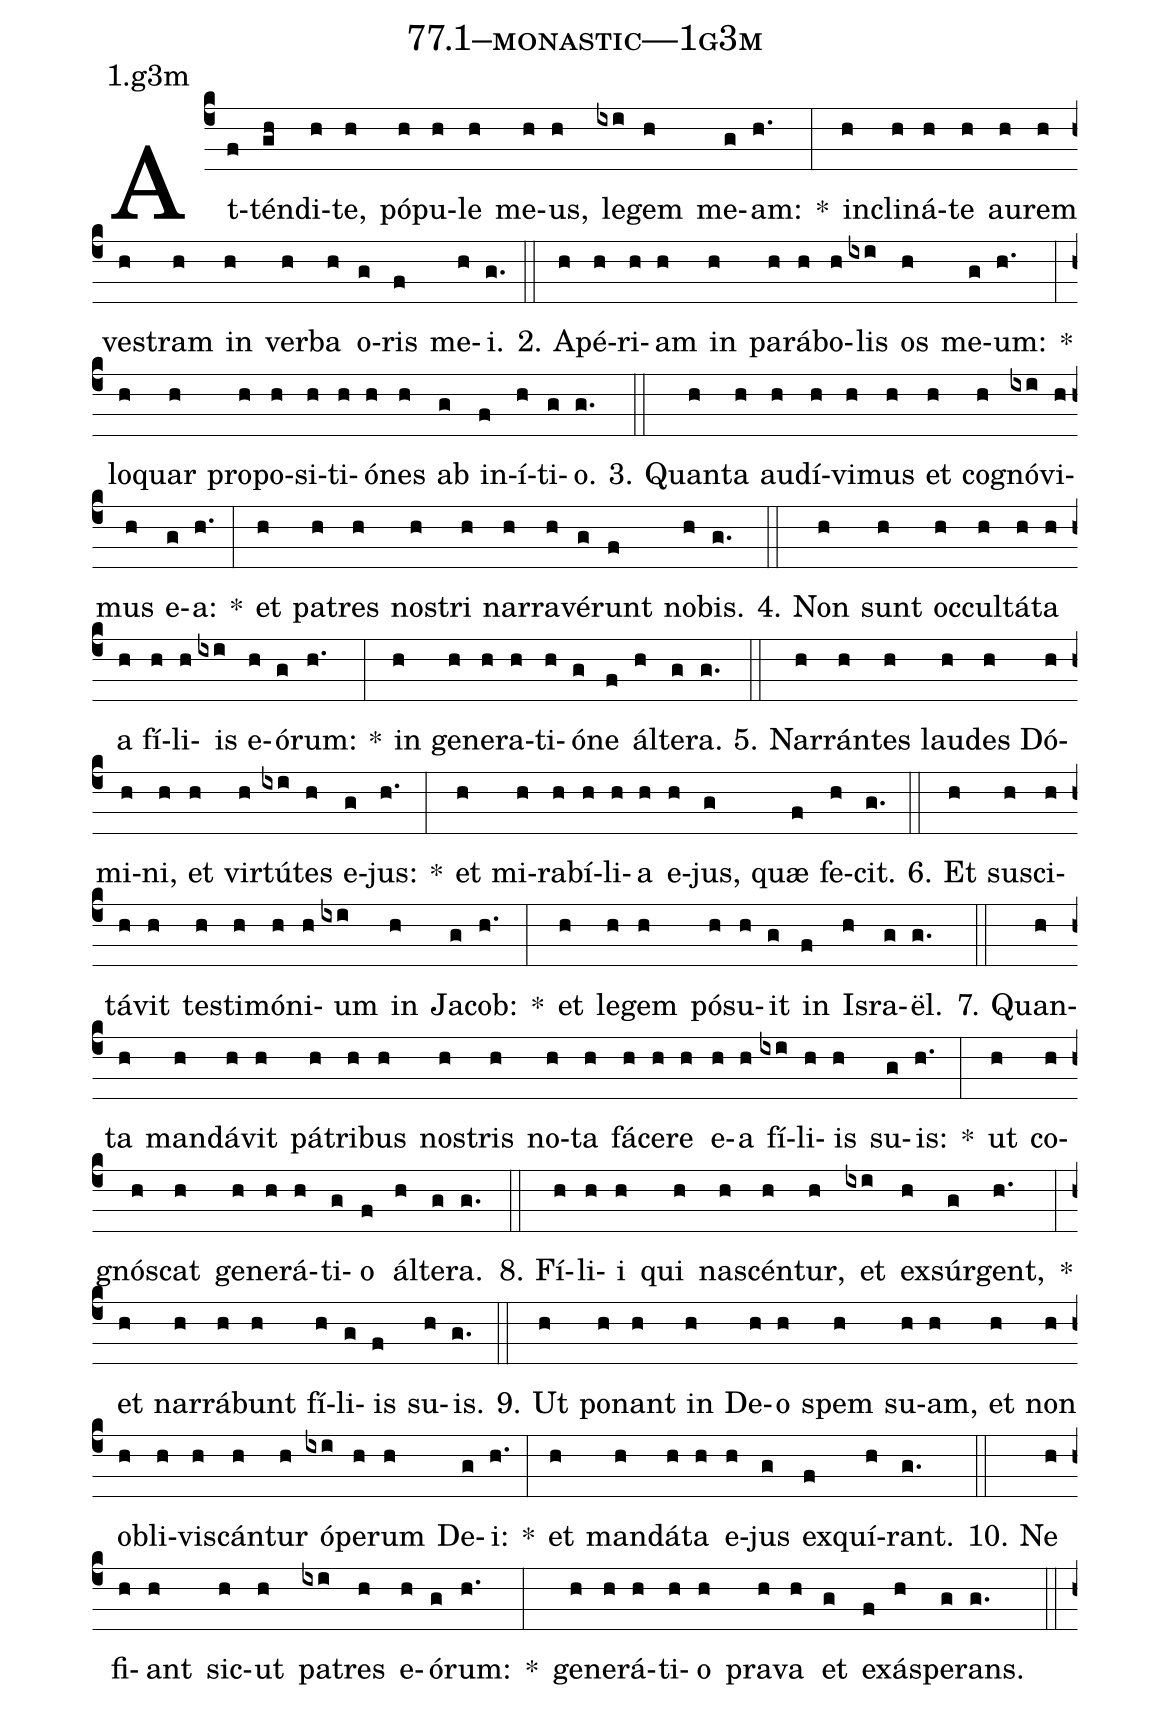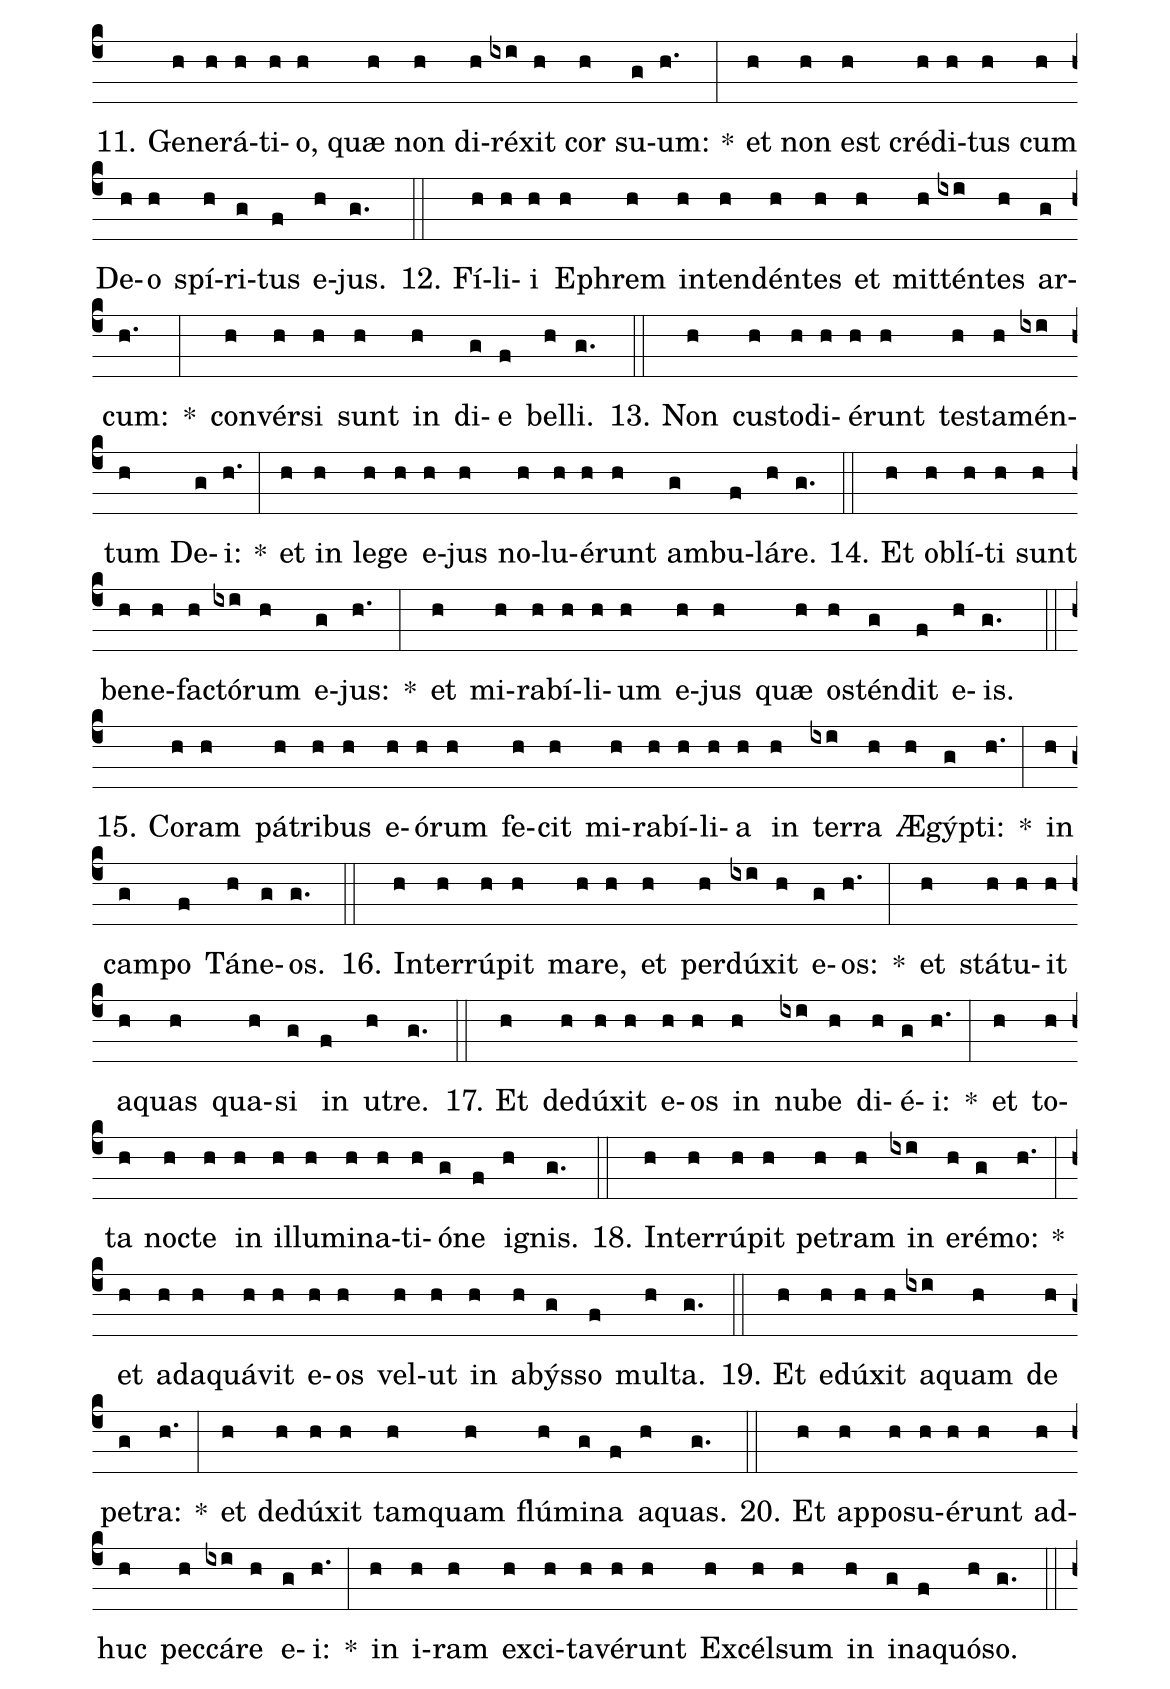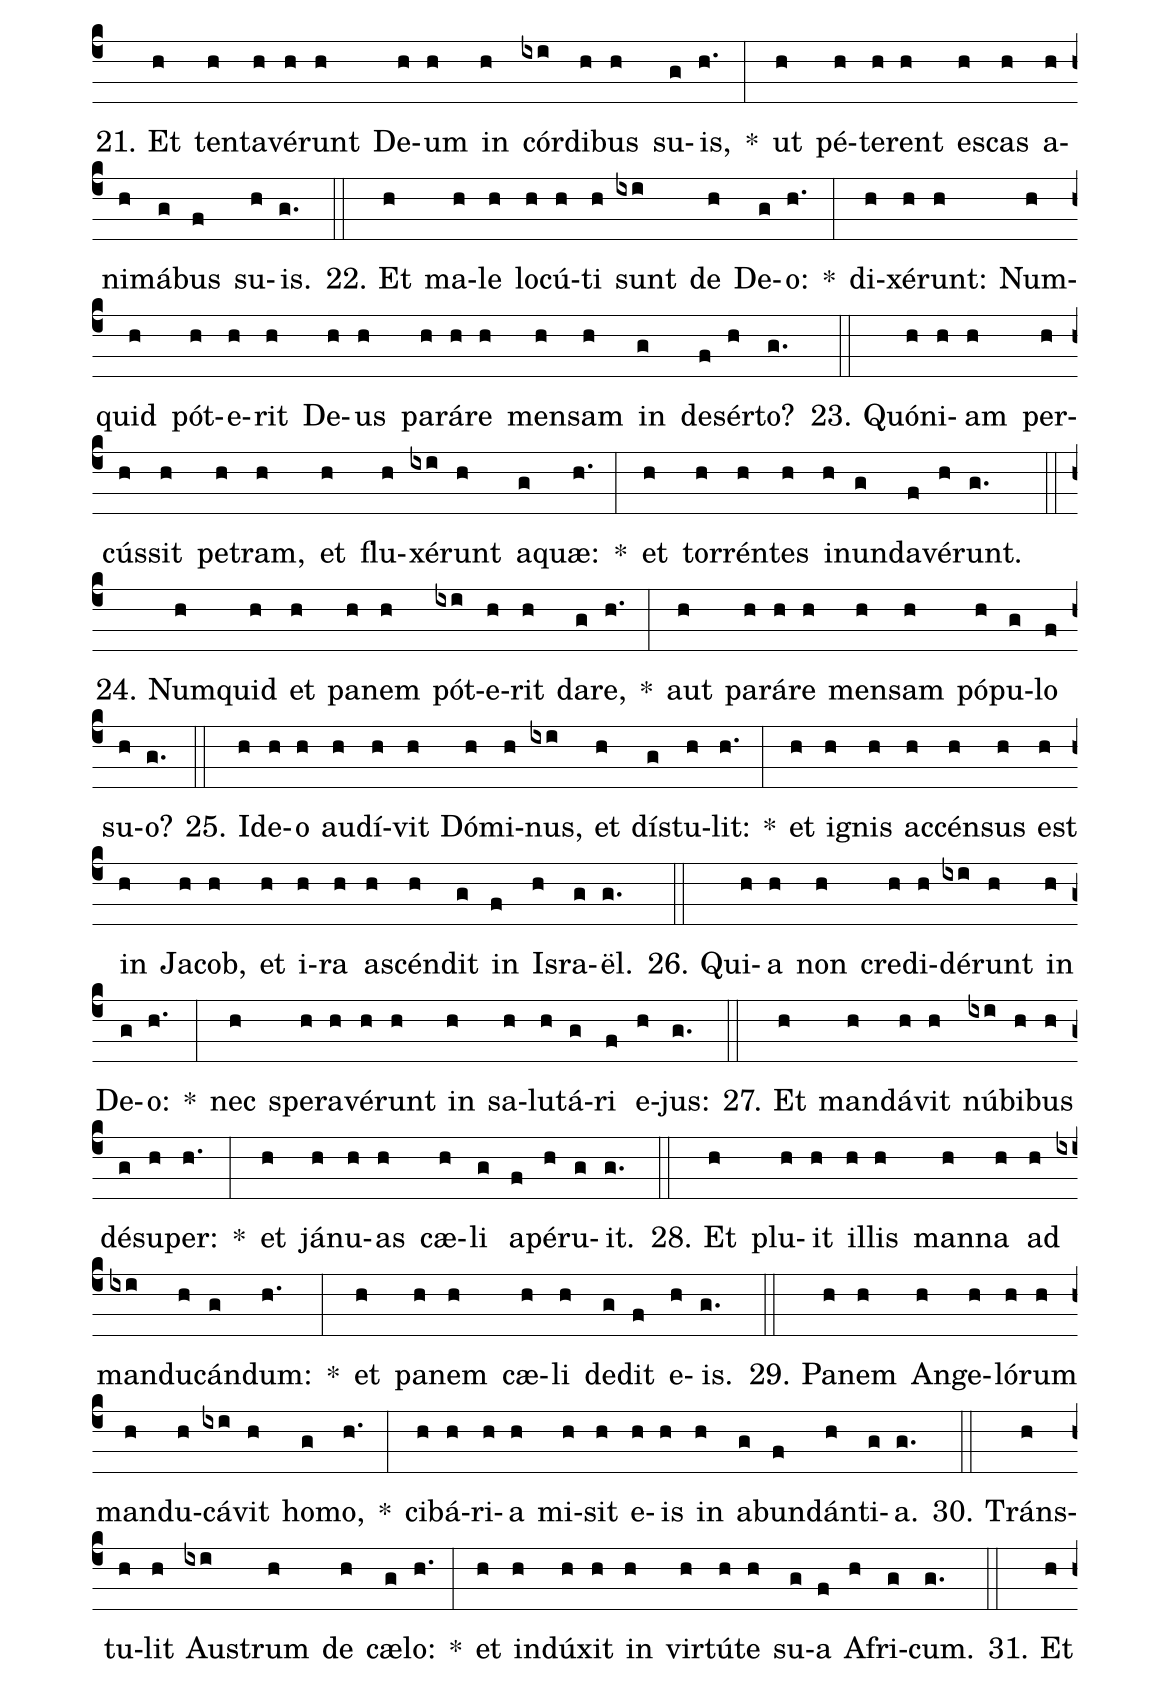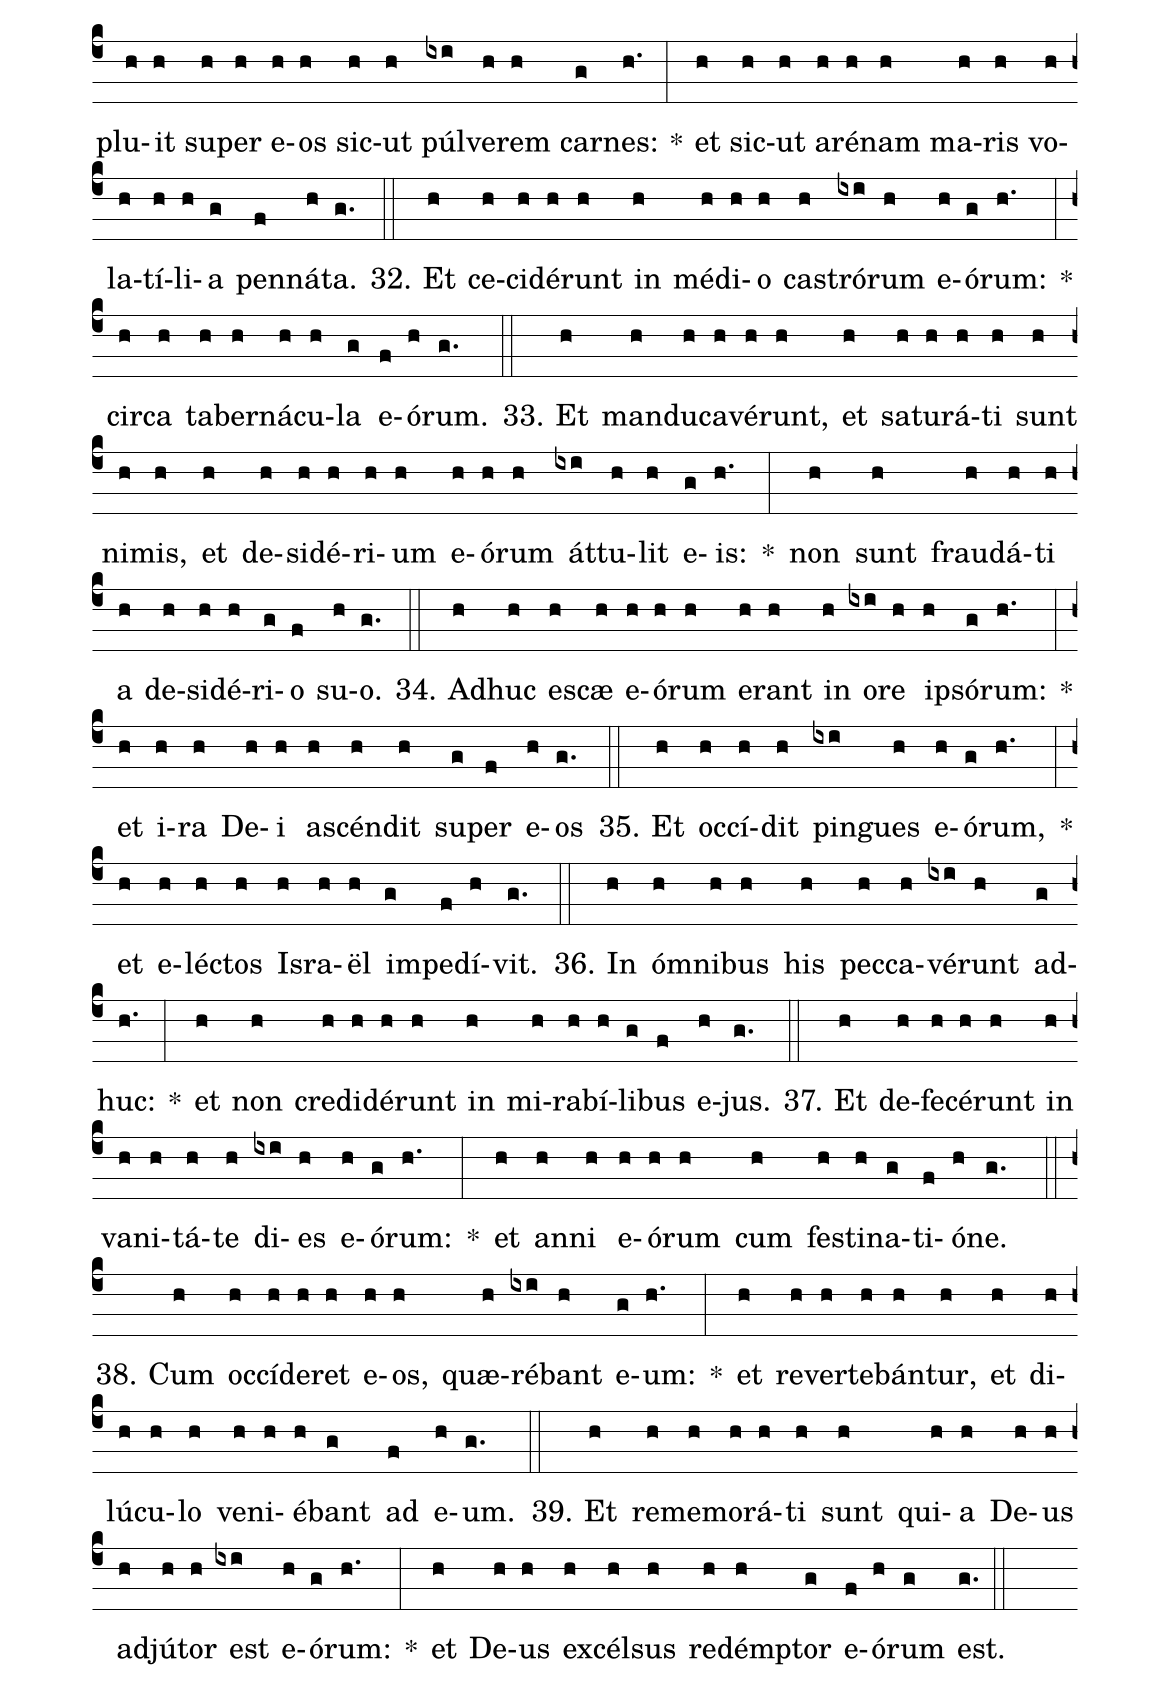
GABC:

name: 77.1--monastic---1g3m;
annotation: 1.g3m;
%%
(c4)At(f)tén(gh)di(h)te,(h) pó(h)pu(h)le(h) me(h)us,(h) le(ixi)gem(h) me(g)am:(h.) *(:) in(h)cli(h)ná(h)te(h) au(h)rem(h) ves(h)tram(h) in(h) ver(h)ba(h) o(g)ris(f) me(h)i.(g.) (::)
2. A(h)pé(h)ri(h)am(h) in(h) pa(h)rá(h)bo(h)lis(ixi) os(h) me(g)um:(h.) *(:) lo(h)quar(h) pro(h)po(h)si(h)ti(h)ó(h)nes(h) ab(g) in(f)í(h)ti(g)o.(g.) (::)
3. Quan(h)ta(h) au(h)dí(h)vi(h)mus(h) et(h) co(h)gnó(ixi)vi(h)mus(h) e(g)a:(h.) *(:) et(h) pa(h)tres(h) nos(h)tri(h) nar(h)ra(h)vé(g)runt(f) no(h)bis.(g.) (::)
4. Non(h) sunt(h) oc(h)cul(h)tá(h)ta(h) a(h) fí(h)li(h)is(ixi) e(h)ó(g)rum:(h.) *(:) in(h) ge(h)ne(h)ra(h)ti(h)ó(g)ne(f) ál(h)te(g)ra.(g.) (::)
5. Nar(h)rán(h)tes(h) lau(h)des(h) Dó(h)mi(h)ni,(h) et(h) vir(h)tú(ixi)tes(h) e(g)jus:(h.) *(:) et(h) mi(h)ra(h)bí(h)li(h)a(h) e(h)jus,(g) quæ(f) fe(h)cit.(g.) (::)
6. Et(h) su(h)sci(h)tá(h)vit(h) tes(h)ti(h)mó(h)ni(h)um(ixi) in(h) Ja(g)cob:(h.) *(:) et(h) le(h)gem(h) pó(h)su(h)it(g) in(f) Is(h)ra(g)ël.(g.) (::)
7. Quan(h)ta(h) man(h)dá(h)vit(h) pá(h)tri(h)bus(h) nos(h)tris(h) no(h)ta(h) fá(h)ce(h)re(h) e(h)a(h) fí(ixi)li(h)is(h) su(g)is:(h.) *(:) ut(h) co(h)gnós(h)cat(h) ge(h)ne(h)rá(h)ti(g)o(f) ál(h)te(g)ra.(g.) (::)
8. Fí(h)li(h)i(h) qui(h) na(h)scén(h)tur,(h) et(ixi) ex(h)súr(g)gent,(h.) *(:) et(h) nar(h)rá(h)bunt(h) fí(h)li(g)is(f) su(h)is.(g.) (::)
9. Ut(h) po(h)nant(h) in(h) De(h)o(h) spem(h) su(h)am,(h) et(h) non(h) ob(h)li(h)vis(h)cán(h)tur(h) ó(ixi)pe(h)rum(h) De(g)i:(h.) *(:) et(h) man(h)dá(h)ta(h) e(h)jus(g) ex(f)quí(h)rant.(g.) (::)
10. Ne(h) fi(h)ant(h) sic(h)ut(h) pa(ixi)tres(h) e(h)ó(g)rum:(h.) *(:) ge(h)ne(h)rá(h)ti(h)o(h) pra(h)va(h) et(g) ex(f)ás(h)pe(g)rans.(g.) (::)
11. Ge(h)ne(h)rá(h)ti(h)o,(h) quæ(h) non(h) di(h)ré(ixi)xit(h) cor(h) su(g)um:(h.) *(:) et(h) non(h) est(h) cré(h)di(h)tus(h) cum(h) De(h)o(h) spí(h)ri(g)tus(f) e(h)jus.(g.) (::)
12. Fí(h)li(h)i(h) E(h)phrem(h) in(h)ten(h)dén(h)tes(h) et(h) mit(h)tén(ixi)tes(h) ar(g)cum:(h.) *(:) con(h)vér(h)si(h) sunt(h) in(h) di(g)e(f) bel(h)li.(g.) (::)
13. Non(h) cus(h)to(h)di(h)é(h)runt(h) tes(h)ta(h)mén(ixi)tum(h) De(g)i:(h.) *(:) et(h) in(h) le(h)ge(h) e(h)jus(h) no(h)lu(h)é(h)runt(h) am(g)bu(f)lá(h)re.(g.) (::)
14. Et(h) ob(h)lí(h)ti(h) sunt(h) be(h)ne(h)fac(h)tó(ixi)rum(h) e(g)jus:(h.) *(:) et(h) mi(h)ra(h)bí(h)li(h)um(h) e(h)jus(h) quæ(h) os(h)tén(g)dit(f) e(h)is.(g.) (::)
15. Co(h)ram(h) pá(h)tri(h)bus(h) e(h)ó(h)rum(h) fe(h)cit(h) mi(h)ra(h)bí(h)li(h)a(h) in(h) ter(ixi)ra(h) Æ(h)gýp(g)ti:(h.) *(:) in(h) cam(g)po(f) Tá(h)ne(g)os.(g.) (::)
16. In(h)ter(h)rú(h)pit(h) ma(h)re,(h) et(h) per(h)dú(ixi)xit(h) e(g)os:(h.) *(:) et(h) stá(h)tu(h)it(h) a(h)quas(h) qua(h)si(g) in(f) u(h)tre.(g.) (::)
17. Et(h) de(h)dú(h)xit(h) e(h)os(h) in(h) nu(ixi)be(h) di(h)é(g)i:(h.) *(:) et(h) to(h)ta(h) noc(h)te(h) in(h) il(h)lu(h)mi(h)na(h)ti(h)ó(g)ne(f) i(h)gnis.(g.) (::)
18. In(h)ter(h)rú(h)pit(h) pe(h)tram(h) in(ixi) e(h)ré(g)mo:(h.) *(:) et(h) ad(h)a(h)quá(h)vit(h) e(h)os(h) vel(h)ut(h) in(h) a(h)býs(g)so(f) mul(h)ta.(g.) (::)
19. Et(h) e(h)dú(h)xit(h) a(ixi)quam(h) de(h) pe(g)tra:(h.) *(:) et(h) de(h)dú(h)xit(h) tam(h)quam(h) flú(h)mi(g)na(f) a(h)quas.(g.) (::)
20. Et(h) ap(h)po(h)su(h)é(h)runt(h) ad(h)huc(h) pec(h)cá(ixi)re(h) e(g)i:(h.) *(:) in(h) i(h)ram(h) ex(h)ci(h)ta(h)vé(h)runt(h) Ex(h)cél(h)sum(h) in(h) in(g)a(f)quó(h)so.(g.) (::)
21. Et(h) ten(h)ta(h)vé(h)runt(h) De(h)um(h) in(h) cór(ixi)di(h)bus(h) su(g)is,(h.) *(:) ut(h) pé(h)te(h)rent(h) es(h)cas(h) a(h)ni(h)má(g)bus(f) su(h)is.(g.) (::)
22. Et(h) ma(h)le(h) lo(h)cú(h)ti(h) sunt(ixi) de(h) De(g)o:(h.) *(:) di(h)xé(h)runt:(h) Num(h)quid(h) pót(h)e(h)rit(h) De(h)us(h) pa(h)rá(h)re(h) men(h)sam(h) in(g) de(f)sér(h)to?(g.) (::)
23. Quón(h)i(h)am(h) per(h)cús(h)sit(h) pe(h)tram,(h) et(h) flu(h)xé(ixi)runt(h) a(g)quæ:(h.) *(:) et(h) tor(h)rén(h)tes(h) in(h)un(g)da(f)vé(h)runt.(g.) (::)
24. Num(h)quid(h) et(h) pa(h)nem(h) pót(ixi)e(h)rit(h) da(g)re,(h.) *(:) aut(h) pa(h)rá(h)re(h) men(h)sam(h) pó(h)pu(g)lo(f) su(h)o?(g.) (::)
25. Id(h)e(h)o(h) au(h)dí(h)vit(h) Dó(h)mi(h)nus,(ixi) et(h) dís(g)tu(h)lit:(h.) *(:) et(h) i(h)gnis(h) ac(h)cén(h)sus(h) est(h) in(h) Ja(h)cob,(h) et(h) i(h)ra(h) a(h)scén(h)dit(g) in(f) Is(h)ra(g)ël.(g.) (::)
26. Qui(h)a(h) non(h) cre(h)di(h)dé(ixi)runt(h) in(h) De(g)o:(h.) *(:) nec(h) spe(h)ra(h)vé(h)runt(h) in(h) sa(h)lu(h)tá(g)ri(f) e(h)jus:(g.) (::)
27. Et(h) man(h)dá(h)vit(h) nú(ixi)bi(h)bus(h) dé(g)su(h)per:(h.) *(:) et(h) já(h)nu(h)as(h) cæ(h)li(g) a(f)pé(h)ru(g)it.(g.) (::)
28. Et(h) plu(h)it(h) il(h)lis(h) man(h)na(h) ad(h) man(ixi)du(h)cán(g)dum:(h.) *(:) et(h) pa(h)nem(h) cæ(h)li(h) de(g)dit(f) e(h)is.(g.) (::)
29. Pa(h)nem(h) An(h)ge(h)ló(h)rum(h) man(h)du(h)cá(ixi)vit(h) ho(g)mo,(h.) *(:) ci(h)bá(h)ri(h)a(h) mi(h)sit(h) e(h)is(h) in(h) ab(g)un(f)dán(h)ti(g)a.(g.) (::)
30. Tráns(h)tu(h)lit(h) Aus(ixi)trum(h) de(h) cæ(g)lo:(h.) *(:) et(h) in(h)dú(h)xit(h) in(h) vir(h)tú(h)te(h) su(g)a(f) A(h)fri(g)cum.(g.) (::)
31. Et(h) plu(h)it(h) su(h)per(h) e(h)os(h) sic(h)ut(h) púl(ixi)ve(h)rem(h) car(g)nes:(h.) *(:) et(h) sic(h)ut(h) a(h)ré(h)nam(h) ma(h)ris(h) vo(h)la(h)tí(h)li(h)a(g) pen(f)ná(h)ta.(g.) (::)
32. Et(h) ce(h)ci(h)dé(h)runt(h) in(h) mé(h)di(h)o(h) cas(h)tró(ixi)rum(h) e(h)ó(g)rum:(h.) *(:) cir(h)ca(h) ta(h)ber(h)ná(h)cu(h)la(g) e(f)ó(h)rum.(g.) (::)
33. Et(h) man(h)du(h)ca(h)vé(h)runt,(h) et(h) sa(h)tu(h)rá(h)ti(h) sunt(h) ni(h)mis,(h) et(h) de(h)si(h)dé(h)ri(h)um(h) e(h)ó(h)rum(h) át(ixi)tu(h)lit(h) e(g)is:(h.) *(:) non(h) sunt(h) frau(h)dá(h)ti(h) a(h) de(h)si(h)dé(h)ri(g)o(f) su(h)o.(g.) (::)
34. Ad(h)huc(h) e(h)scæ(h) e(h)ó(h)rum(h) e(h)rant(h) in(h) o(ixi)re(h) ip(h)só(g)rum:(h.) *(:) et(h) i(h)ra(h) De(h)i(h) a(h)scén(h)dit(h) su(g)per(f) e(h)os(g.) (::)
35. Et(h) oc(h)cí(h)dit(h) pin(ixi)gues(h) e(h)ó(g)rum,(h.) *(:) et(h) e(h)léc(h)tos(h) Is(h)ra(h)ël(h) im(g)pe(f)dí(h)vit.(g.) (::)
36. In(h) óm(h)ni(h)bus(h) his(h) pec(h)ca(h)vé(ixi)runt(h) ad(g)huc:(h.) *(:) et(h) non(h) cre(h)di(h)dé(h)runt(h) in(h) mi(h)ra(h)bí(h)li(g)bus(f) e(h)jus.(g.) (::)
37. Et(h) de(h)fe(h)cé(h)runt(h) in(h) va(h)ni(h)tá(h)te(h) di(ixi)es(h) e(h)ó(g)rum:(h.) *(:) et(h) an(h)ni(h) e(h)ó(h)rum(h) cum(h) fes(h)ti(h)na(g)ti(f)ó(h)ne.(g.) (::)
38. Cum(h) oc(h)cí(h)de(h)ret(h) e(h)os,(h) quæ(h)ré(ixi)bant(h) e(g)um:(h.) *(:) et(h) re(h)ver(h)te(h)bán(h)tur,(h) et(h) di(h)lú(h)cu(h)lo(h) ve(h)ni(h)é(h)bant(g) ad(f) e(h)um.(g.) (::)
39. Et(h) re(h)me(h)mo(h)rá(h)ti(h) sunt(h) qui(h)a(h) De(h)us(h) ad(h)jú(h)tor(h) est(ixi) e(h)ó(g)rum:(h.) *(:) et(h) De(h)us(h) ex(h)cél(h)sus(h) red(h)émp(h)tor(g) e(f)ó(h)rum(g) est.(g.) (::)
